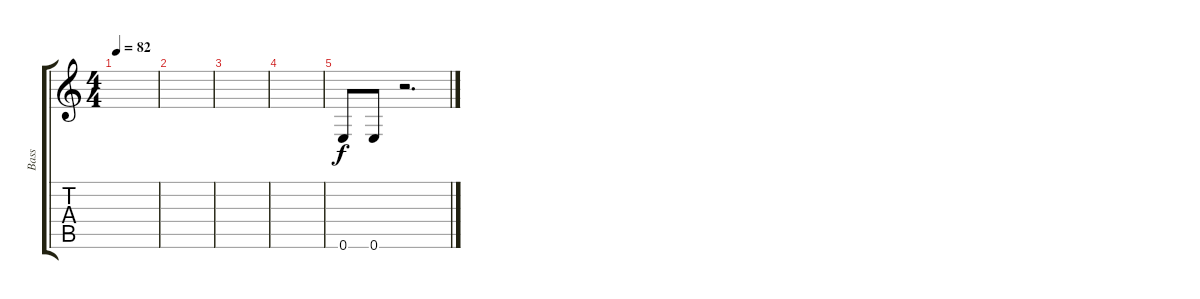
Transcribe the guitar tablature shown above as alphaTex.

\track ("Bass" "Bass") {instrument electricbasspick}
\staff {score tabs}
\tuning (E4 B3 G3 D3 A2 E2) {hide}
\ts (4 4)
\tempo 82
\clef g2
\ks c
|
|
|
|
0.6.8 0.6.8 r.2{d}
